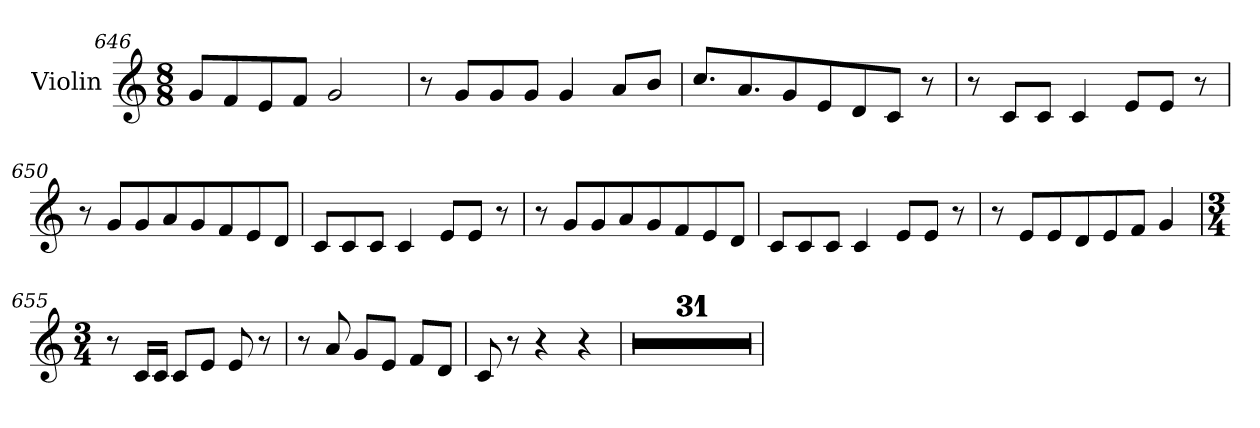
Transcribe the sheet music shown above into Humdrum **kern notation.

**kern
*part1
*staff1
*I"Violin
*clefG2
*k[]
*C:
*M8/8
=646
8g/L
8f/
8e/
8f/J
2g/
=647
8r
8g/L
8g/
8g/J
4g/
8a/L
8b/J
!!LO:PB:g=z
=648
8.cc/L
8.a/
8g/
8e/
8d/
8c/J
8r
!!LO:PB:g=z
=649
8r
8c/L
8c/J
4c/
8e/L
8e/J
8r
=650
8r
8g/L
8g/
8a/
8g/
8f/
8e/
8d/J
=651
8c/L
8c/
8c/J
4c/
8e/L
8e/J
8r
!!LO:PB:g=z
=652
8r
8g/L
8g/
8a/
8g/
8f/
8e/
8d/J
!!LO:PB:g=z
=653
8c/L
8c/
8c/J
4c/
8e/L
8e/J
8r
=654
8r
8e/L
8e/
8d/
8e/
8f/J
4g/
=655
*M3/4
*MM70
8r
16c/LL
16c/JJ
8c/L
8e/J
8e/
8r
=656
8r
8a/
8g/L
8e/J
8f/L
8d/J
!!LO:PB:g=z
=657
8c/
8r
4r
4r
=658
2.r
=659
2.r
=660
2.r
=661
2.r
=662
2.r
=663
2.r
!!LO:PB:g=z
=664
2.r
!!LO:PB:g=z
=665
2.r
=666
2.r
=667
2.r
=668
2.r
=669
2.r
=670
2.r
=671
2.r
!!LO:PB:g=z
=672
2.r
!!LO:PB:g=z
=673
2.r
=674
2.r
=675
2.r
=676
2.r
=677
2.r
=678
2.r
=679
2.r
!!LO:PB:g=z
=680
2.r
!!LO:PB:g=z
=681
2.r
=682
2.r
=683
2.r
=684
2.r
=685
2.r
=686
2.r
=687
2.r
!!LO:PB:g=z
=688
2.r
=
*-
